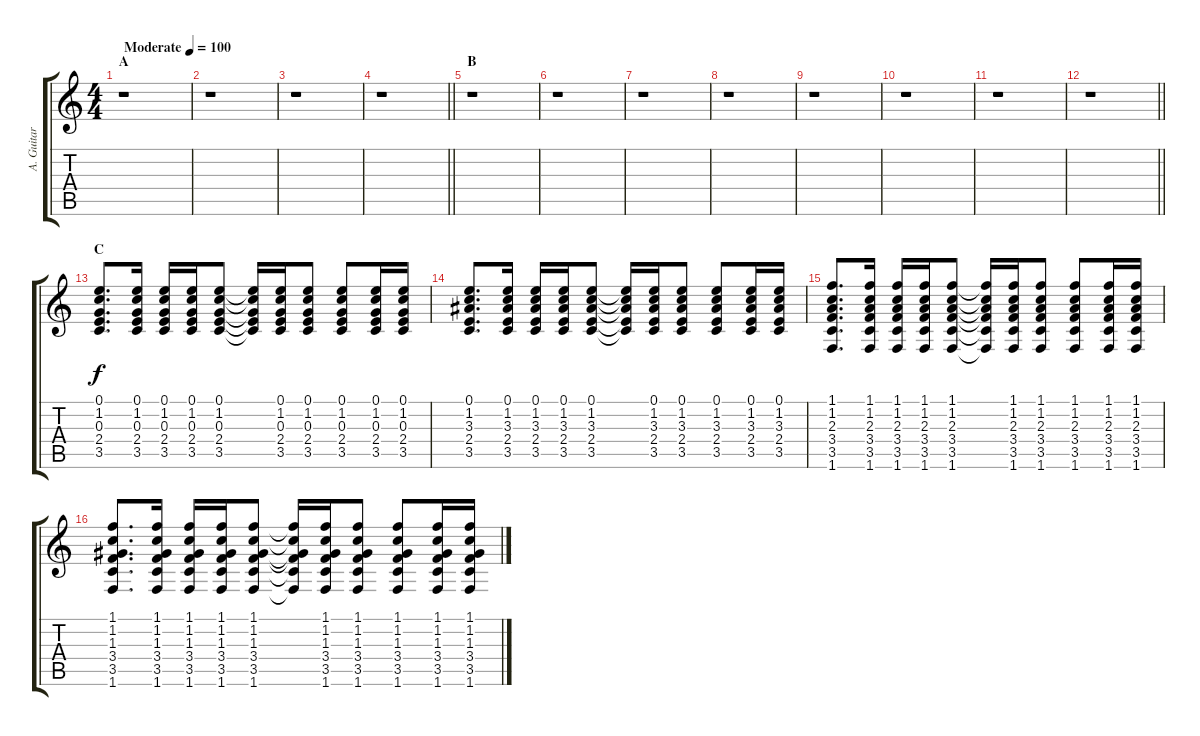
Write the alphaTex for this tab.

\track ("A. Guitar" "A. Guitar") {instrument acousticguitarsteel}
\staff {score tabs}
\tuning (E4 B3 G3 D3 A2 E2) {hide}
\ts (4 4)
\section ("" "A")
\tempo (100 "Moderate")
\clef g2
\ks c
r.1{dy f instrument acousticguitarsteel} |
r.1 |
r.1 |
\barLineRight lightlight
r.1 |
\section ("" "B")
r.1 |
r.1 |
r.1 |
r.1 |
r.1 |
r.1 |
r.1 |
\barLineRight lightlight
r.1 |
\section ("" "C")
(0.1 1.2 0.3 2.4 3.5).8{d} (0.1 1.2 0.3 2.4 3.5).16 (0.1 1.2 0.3 2.4 3.5).16 (0.1 1.2 0.3 2.4 3.5).16 (0.1 1.2 0.3 2.4 3.5).8 (0.1{t} 1.2{t} 0.3{t} 2.4{t} 3.5{t}).16 (0.1 1.2 0.3 2.4 3.5).16 (0.1 1.2 0.3 2.4 3.5).8 (0.1 1.2 0.3 2.4 3.5).8 (0.1 1.2 0.3 2.4 3.5).16 (0.1 1.2 0.3 2.4 3.5).16 |
(0.1 1.2 3.3 2.4 3.5).8{d} (0.1 1.2 3.3 2.4 3.5).16 (0.1 1.2 3.3 2.4 3.5).16 (0.1 1.2 3.3 2.4 3.5).16 (0.1 1.2 3.3 2.4 3.5).8 (0.1{t} 1.2{t} 3.3{t} 2.4{t} 3.5{t}).16 (0.1 1.2 3.3 2.4 3.5).16 (0.1 1.2 3.3 2.4 3.5).8 (0.1 1.2 3.3 2.4 3.5).8 (0.1 1.2 3.3 2.4 3.5).16 (0.1 1.2 3.3 2.4 3.5).16 |
(1.1 1.2 2.3 3.4 3.5 1.6).8{d} (1.1 1.2 2.3 3.4 3.5 1.6).16 (1.1 1.2 2.3 3.4 3.5 1.6).16 (1.1 1.2 2.3 3.4 3.5 1.6).16 (1.1 1.2 2.3 3.4 3.5 1.6).8 (1.1{t} 1.2{t} 2.3{t} 3.4{t} 3.5{t} 1.6{t}).16 (1.1 1.2 2.3 3.4 3.5 1.6).16 (1.1 1.2 2.3 3.4 3.5 1.6).8 (1.1 1.2 2.3 3.4 3.5 1.6).8 (1.1 1.2 2.3 3.4 3.5 1.6).16 (1.1 1.2 2.3 3.4 3.5 1.6).16 |
(1.1 1.2 1.3 3.4 3.5 1.6).8{d} (1.1 1.2 1.3 3.4 3.5 1.6).16 (1.1 1.2 1.3 3.4 3.5 1.6).16 (1.1 1.2 1.3 3.4 3.5 1.6).16 (1.1 1.2 1.3 3.4 3.5 1.6).8 (1.1{t} 1.2{t} 1.3{t} 3.4{t} 3.5{t} 1.6{t}).16 (1.1 1.2 1.3 3.4 3.5 1.6).16 (1.1 1.2 1.3 3.4 3.5 1.6).8 (1.1 1.2 1.3 3.4 3.5 1.6).8 (1.1 1.2 1.3 3.4 3.5 1.6).16 (1.1 1.2 1.3 3.4 3.5 1.6).16
